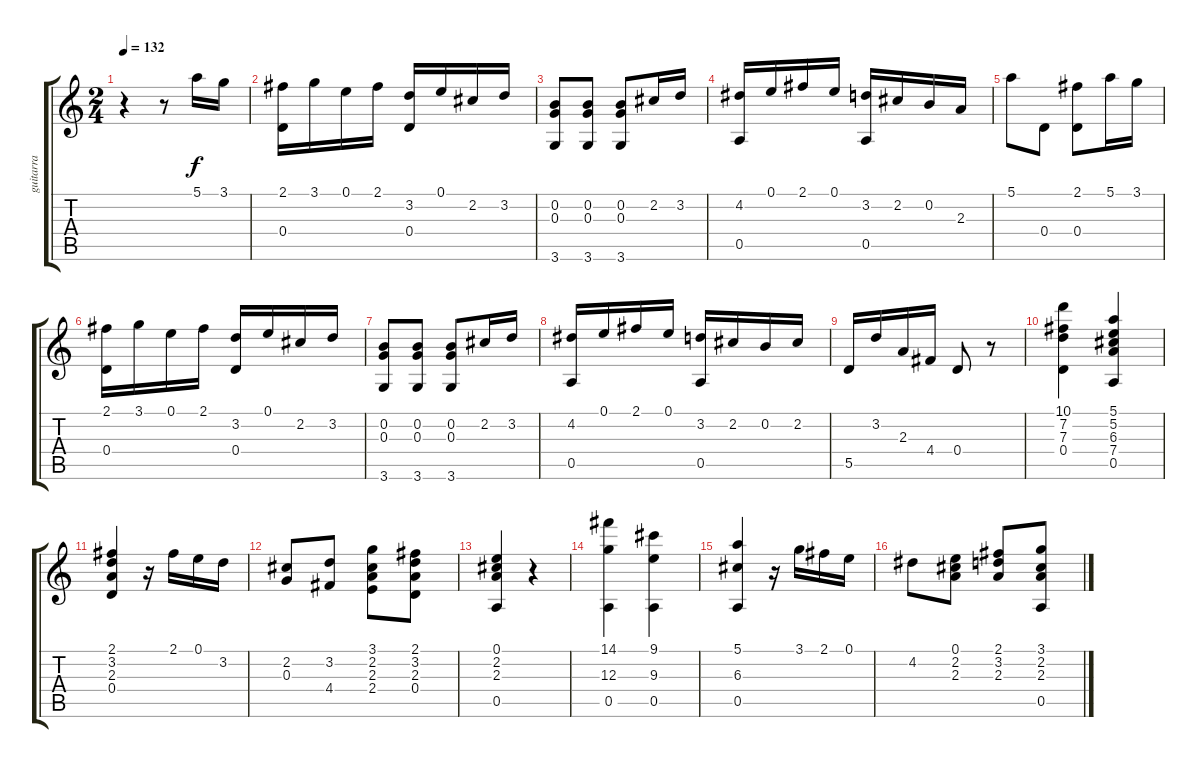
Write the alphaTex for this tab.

\track ("guitarra       " "guitarra  ") {instrument acousticguitarnylon}
\staff {score tabs}
\tuning (E4 B3 G3 D3 A2 E2) {hide}
\ts (2 4)
\tempo 132
\clef g2
\ks c
r.4{dy f instrument acousticguitarnylon} r.8 5.1.16 3.1.16 |
(2.1 0.4).16 3.1.16 0.1.16 2.1.16 (3.2 0.4).16 0.1.16 2.2.16 3.2.16 |
(0.2 0.3 3.6).8 (0.2 0.3 3.6).8 (0.2 0.3 3.6).8 2.2.16 3.2.16 |
(4.2 0.5).16 0.1.16 2.1.16 0.1.16 (3.2 0.5).16 2.2.16 0.2.16 2.3.16 |
5.1.8 0.4.8 (2.1 0.4).8 5.1.16 3.1.16 |
(2.1 0.4).16 3.1.16 0.1.16 2.1.16 (3.2 0.4).16 0.1.16 2.2.16 3.2.16 |
(0.2 0.3 3.6).8 (0.2 0.3 3.6).8 (0.2 0.3 3.6).8 2.2.16 3.2.16 |
(4.2 0.5).16 0.1.16 2.1.16 0.1.16 (3.2 0.5).16 2.2.16 0.2.16 2.2.16 |
5.5.16 3.2.16 2.3.16 4.4.16 0.4.8 r.8 |
(10.1 7.2 7.3 0.4).4 (5.1 5.2 6.3 7.4 0.5).4 |
(2.1 3.2 2.3 0.4).4 r.16 2.1.16 0.1.16 3.2.16 |
(2.2 0.3).8 (3.2 4.4).8 (3.1 2.2 2.3 2.4).8 (2.1 3.2 2.3 0.4).8 |
(0.1 2.2 2.3 0.5).4 r.4 |
(14.1 12.3 0.5).4 (9.1 9.3 0.5).4 |
(5.1 6.3 0.5).4 r.16 3.1.16 2.1.16 0.1.16 |
4.2.8 (0.1 2.2 2.3).8 (2.1 3.2 2.3).8 (3.1 2.2 2.3 0.5).8
